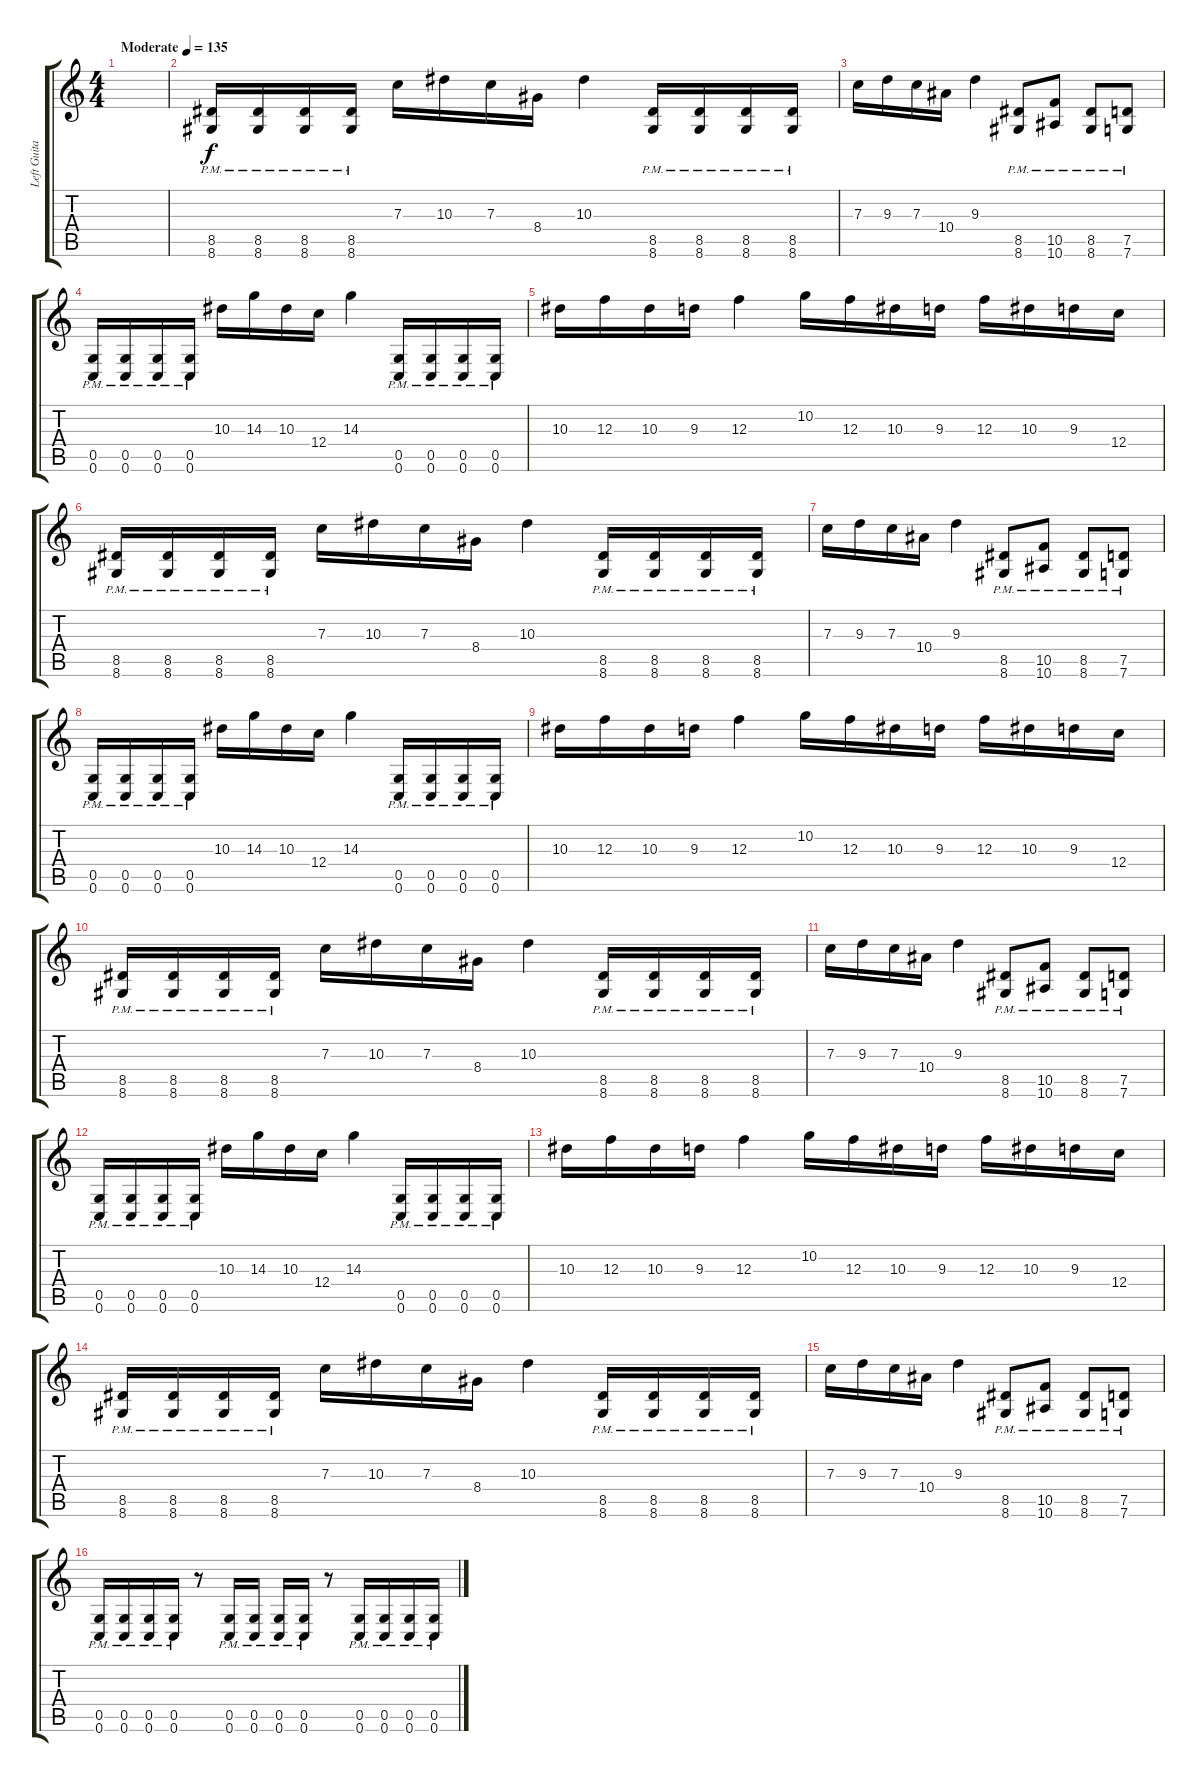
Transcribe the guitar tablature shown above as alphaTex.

\track ("Left Guitar" "Left Guita") {instrument distortionguitar}
\staff {score tabs}
\tuning (D4 A3 F3 C3 G2 C2) {hide}
\ts (4 4)
\tempo (135 "Moderate")
\clef g2
\ks c
|
(8.5{pm} 8.6{pm}).16 (8.5{pm} 8.6{pm}).16 (8.5{pm} 8.6{pm}).16 (8.5{pm} 8.6{pm}).16 7.3.16 10.3.16 7.3.16 8.4.16 10.3.4 (8.5{pm} 8.6{pm}).16 (8.5{pm} 8.6{pm}).16 (8.5{pm} 8.6{pm}).16 (8.5{pm} 8.6{pm}).16 |
7.3.16 9.3.16 7.3.16 10.4.16 9.3.4 (8.5{pm} 8.6{pm}).8 (10.5{pm} 10.6{pm}).8 (8.5{pm} 8.6{pm}).8 (7.5{pm} 7.6{pm}).8 |
(0.5{pm} 0.6{pm}).16 (0.5{pm} 0.6{pm}).16 (0.5{pm} 0.6{pm}).16 (0.5{pm} 0.6{pm}).16 10.3.16 14.3.16 10.3.16 12.4.16 14.3.4 (0.5{pm} 0.6{pm}).16 (0.5{pm} 0.6{pm}).16 (0.5{pm} 0.6{pm}).16 (0.5{pm} 0.6{pm}).16 |
10.3.16 12.3.16 10.3.16 9.3.16 12.3.4 10.2.16 12.3.16 10.3.16 9.3.16 12.3.16 10.3.16 9.3.16 12.4.16 |
(8.5{pm} 8.6{pm}).16 (8.5{pm} 8.6{pm}).16 (8.5{pm} 8.6{pm}).16 (8.5{pm} 8.6{pm}).16 7.3.16 10.3.16 7.3.16 8.4.16 10.3.4 (8.5{pm} 8.6{pm}).16 (8.5{pm} 8.6{pm}).16 (8.5{pm} 8.6{pm}).16 (8.5{pm} 8.6{pm}).16 |
7.3.16 9.3.16 7.3.16 10.4.16 9.3.4 (8.5{pm} 8.6{pm}).8 (10.5{pm} 10.6{pm}).8 (8.5{pm} 8.6{pm}).8 (7.5{pm} 7.6{pm}).8 |
(0.5{pm} 0.6{pm}).16 (0.5{pm} 0.6{pm}).16 (0.5{pm} 0.6{pm}).16 (0.5{pm} 0.6{pm}).16 10.3.16 14.3.16 10.3.16 12.4.16 14.3.4 (0.5{pm} 0.6{pm}).16 (0.5{pm} 0.6{pm}).16 (0.5{pm} 0.6{pm}).16 (0.5{pm} 0.6{pm}).16 |
10.3.16 12.3.16 10.3.16 9.3.16 12.3.4 10.2.16 12.3.16 10.3.16 9.3.16 12.3.16 10.3.16 9.3.16 12.4.16 |
(8.5{pm} 8.6{pm}).16 (8.5{pm} 8.6{pm}).16 (8.5{pm} 8.6{pm}).16 (8.5{pm} 8.6{pm}).16 7.3.16 10.3.16 7.3.16 8.4.16 10.3.4 (8.5{pm} 8.6{pm}).16 (8.5{pm} 8.6{pm}).16 (8.5{pm} 8.6{pm}).16 (8.5{pm} 8.6{pm}).16 |
7.3.16 9.3.16 7.3.16 10.4.16 9.3.4 (8.5{pm} 8.6{pm}).8 (10.5{pm} 10.6{pm}).8 (8.5{pm} 8.6{pm}).8 (7.5{pm} 7.6{pm}).8 |
(0.5{pm} 0.6{pm}).16 (0.5{pm} 0.6{pm}).16 (0.5{pm} 0.6{pm}).16 (0.5{pm} 0.6{pm}).16 10.3.16 14.3.16 10.3.16 12.4.16 14.3.4 (0.5{pm} 0.6{pm}).16 (0.5{pm} 0.6{pm}).16 (0.5{pm} 0.6{pm}).16 (0.5{pm} 0.6{pm}).16 |
10.3.16 12.3.16 10.3.16 9.3.16 12.3.4 10.2.16 12.3.16 10.3.16 9.3.16 12.3.16 10.3.16 9.3.16 12.4.16 |
(8.5{pm} 8.6{pm}).16 (8.5{pm} 8.6{pm}).16 (8.5{pm} 8.6{pm}).16 (8.5{pm} 8.6{pm}).16 7.3.16 10.3.16 7.3.16 8.4.16 10.3.4 (8.5{pm} 8.6{pm}).16 (8.5{pm} 8.6{pm}).16 (8.5{pm} 8.6{pm}).16 (8.5{pm} 8.6{pm}).16 |
7.3.16 9.3.16 7.3.16 10.4.16 9.3.4 (8.5{pm} 8.6{pm}).8 (10.5{pm} 10.6{pm}).8 (8.5{pm} 8.6{pm}).8 (7.5{pm} 7.6{pm}).8 |
(0.5{pm} 0.6{pm}).16 (0.5{pm} 0.6{pm}).16 (0.5{pm} 0.6{pm}).16 (0.5{pm} 0.6{pm}).16 r.8 (0.5{pm} 0.6{pm}).16 (0.5{pm} 0.6{pm}).16 (0.5{pm} 0.6{pm}).16 (0.5{pm} 0.6{pm}).16 r.8 (0.5{pm} 0.6{pm}).16 (0.5{pm} 0.6{pm}).16 (0.5{pm} 0.6{pm}).16 (0.5{pm} 0.6{pm}).16
